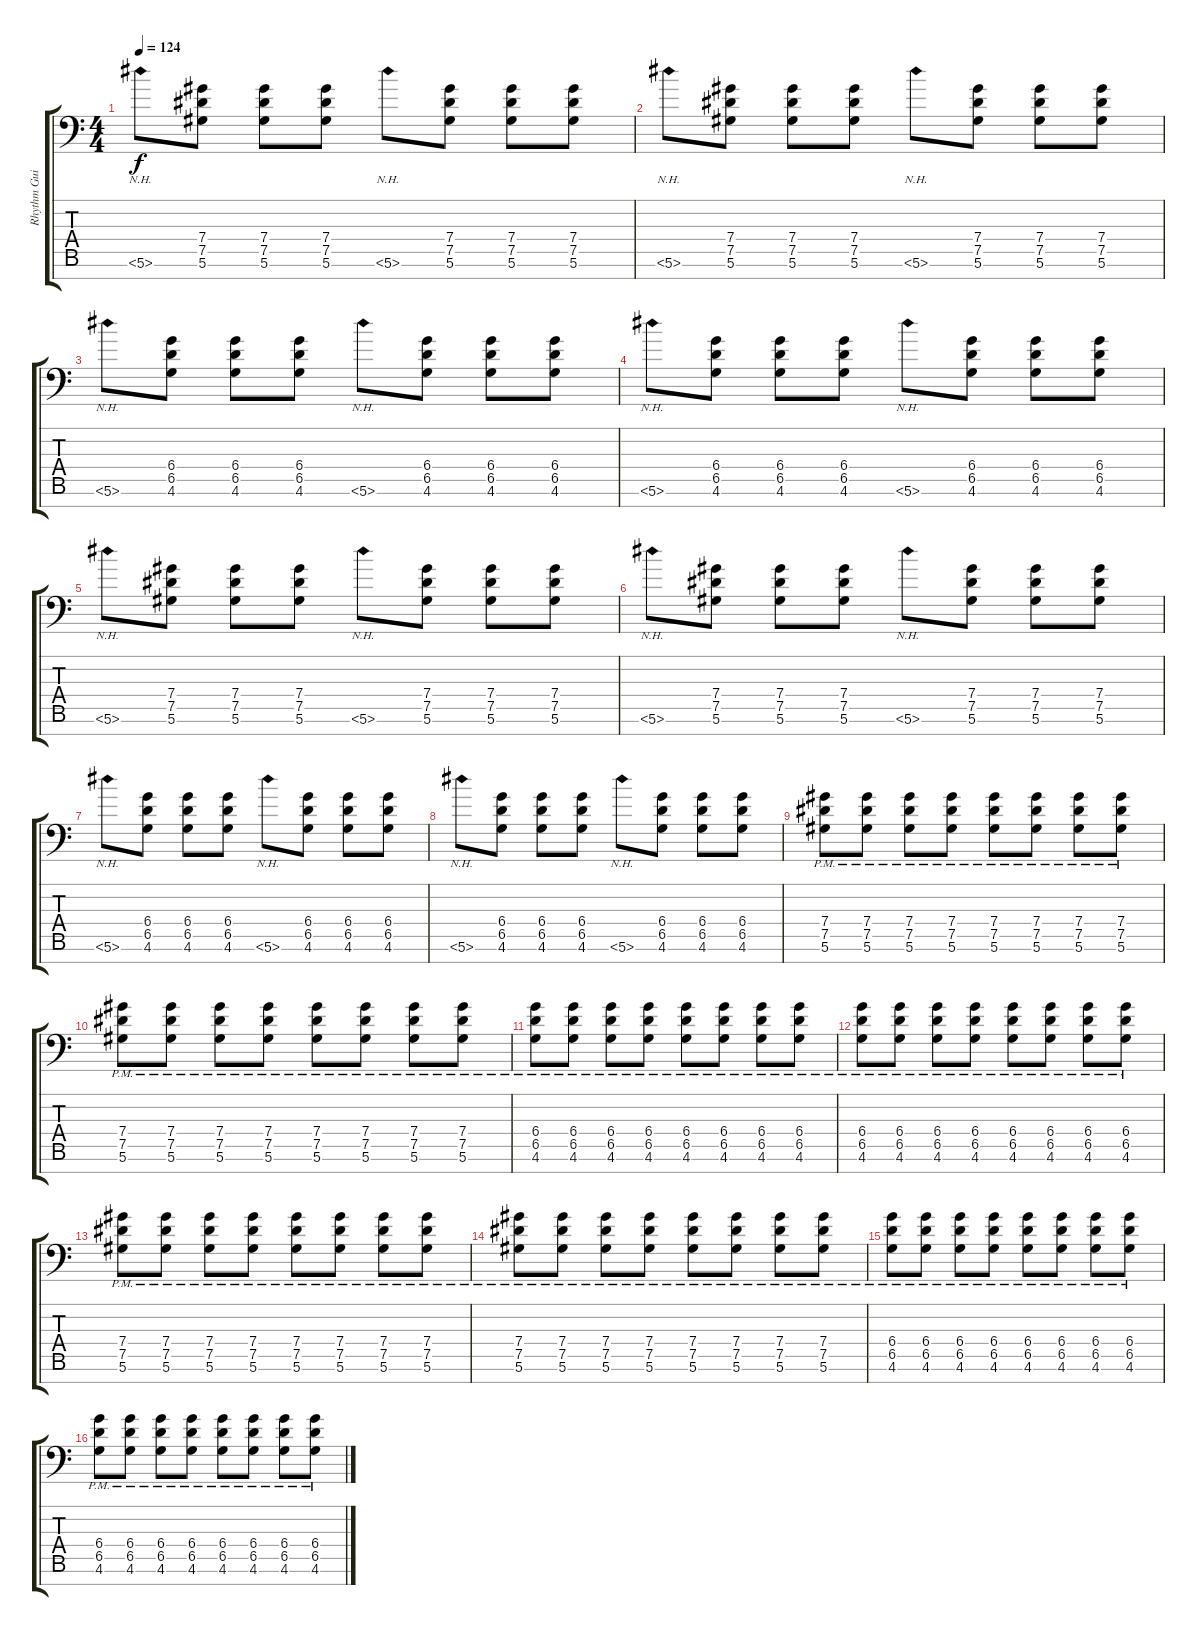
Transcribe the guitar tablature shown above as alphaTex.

\track ("Rhythm Guitar (left)" "Rhythm Gui") {instrument distortionguitar}
\staff {score tabs}
\tuning (Eb4 Bb3 Gb3 Db3 Ab2 Eb2 Bb1) {hide}
\ts (4 4)
\tempo 124
\clef f4
\ks c
5.6{nh}.8{dy f} (7.4 7.5 5.6).8 (7.4 7.5 5.6).8 (7.4 7.5 5.6).8 5.6{nh}.8 (7.4 7.5 5.6).8 (7.4 7.5 5.6).8 (7.4 7.5 5.6).8 |
5.6{nh}.8 (7.4 7.5 5.6).8 (7.4 7.5 5.6).8 (7.4 7.5 5.6).8 5.6{nh}.8 (7.4 7.5 5.6).8 (7.4 7.5 5.6).8 (7.4 7.5 5.6).8 |
5.6{nh}.8 (6.4 6.5 4.6).8 (6.4 6.5 4.6).8 (6.4 6.5 4.6).8 5.6{nh}.8 (6.4 6.5 4.6).8 (6.4 6.5 4.6).8 (6.4 6.5 4.6).8 |
5.6{nh}.8 (6.4 6.5 4.6).8 (6.4 6.5 4.6).8 (6.4 6.5 4.6).8 5.6{nh}.8 (6.4 6.5 4.6).8 (6.4 6.5 4.6).8 (6.4 6.5 4.6).8 |
5.6{nh}.8 (7.4 7.5 5.6).8 (7.4 7.5 5.6).8 (7.4 7.5 5.6).8 5.6{nh}.8 (7.4 7.5 5.6).8 (7.4 7.5 5.6).8 (7.4 7.5 5.6).8 |
5.6{nh}.8 (7.4 7.5 5.6).8 (7.4 7.5 5.6).8 (7.4 7.5 5.6).8 5.6{nh}.8 (7.4 7.5 5.6).8 (7.4 7.5 5.6).8 (7.4 7.5 5.6).8 |
5.6{nh}.8 (6.4 6.5 4.6).8 (6.4 6.5 4.6).8 (6.4 6.5 4.6).8 5.6{nh}.8 (6.4 6.5 4.6).8 (6.4 6.5 4.6).8 (6.4 6.5 4.6).8 |
5.6{nh}.8 (6.4 6.5 4.6).8 (6.4 6.5 4.6).8 (6.4 6.5 4.6).8 5.6{nh}.8 (6.4 6.5 4.6).8 (6.4 6.5 4.6).8 (6.4 6.5 4.6).8 |
(7.4{pm} 7.5{pm} 5.6{pm}).8 (7.4{pm} 7.5{pm} 5.6{pm}).8 (7.4{pm} 7.5{pm} 5.6{pm}).8 (7.4{pm} 7.5{pm} 5.6{pm}).8 (7.4{pm} 7.5{pm} 5.6{pm}).8 (7.4{pm} 7.5{pm} 5.6{pm}).8 (7.4{pm} 7.5{pm} 5.6{pm}).8 (7.4{pm} 7.5{pm} 5.6{pm}).8 |
(7.4{pm} 7.5{pm} 5.6{pm}).8 (7.4{pm} 7.5{pm} 5.6{pm}).8 (7.4{pm} 7.5{pm} 5.6{pm}).8 (7.4{pm} 7.5{pm} 5.6{pm}).8 (7.4{pm} 7.5{pm} 5.6{pm}).8 (7.4{pm} 7.5{pm} 5.6{pm}).8 (7.4{pm} 7.5{pm} 5.6{pm}).8 (7.4{pm} 7.5{pm} 5.6{pm}).8 |
(6.4{pm} 6.5{pm} 4.6{pm}).8 (6.4{pm} 6.5{pm} 4.6{pm}).8 (6.4{pm} 6.5{pm} 4.6{pm}).8 (6.4{pm} 6.5{pm} 4.6{pm}).8 (6.4{pm} 6.5{pm} 4.6{pm}).8 (6.4{pm} 6.5{pm} 4.6{pm}).8 (6.4{pm} 6.5{pm} 4.6{pm}).8 (6.4{pm} 6.5{pm} 4.6{pm}).8 |
(6.4{pm} 6.5{pm} 4.6{pm}).8 (6.4{pm} 6.5{pm} 4.6{pm}).8 (6.4{pm} 6.5{pm} 4.6{pm}).8 (6.4{pm} 6.5{pm} 4.6{pm}).8 (6.4{pm} 6.5{pm} 4.6{pm}).8 (6.4{pm} 6.5{pm} 4.6{pm}).8 (6.4{pm} 6.5{pm} 4.6{pm}).8 (6.4{pm} 6.5{pm} 4.6{pm}).8 |
(7.4{pm} 7.5{pm} 5.6{pm}).8 (7.4{pm} 7.5{pm} 5.6{pm}).8 (7.4{pm} 7.5{pm} 5.6{pm}).8 (7.4{pm} 7.5{pm} 5.6{pm}).8 (7.4{pm} 7.5{pm} 5.6{pm}).8 (7.4{pm} 7.5{pm} 5.6{pm}).8 (7.4{pm} 7.5{pm} 5.6{pm}).8 (7.4{pm} 7.5{pm} 5.6{pm}).8 |
(7.4{pm} 7.5{pm} 5.6{pm}).8 (7.4{pm} 7.5{pm} 5.6{pm}).8 (7.4{pm} 7.5{pm} 5.6{pm}).8 (7.4{pm} 7.5{pm} 5.6{pm}).8 (7.4{pm} 7.5{pm} 5.6{pm}).8 (7.4{pm} 7.5{pm} 5.6{pm}).8 (7.4{pm} 7.5{pm} 5.6{pm}).8 (7.4{pm} 7.5{pm} 5.6{pm}).8 |
(6.4{pm} 6.5{pm} 4.6{pm}).8 (6.4{pm} 6.5{pm} 4.6{pm}).8 (6.4{pm} 6.5{pm} 4.6{pm}).8 (6.4{pm} 6.5{pm} 4.6{pm}).8 (6.4{pm} 6.5{pm} 4.6{pm}).8 (6.4{pm} 6.5{pm} 4.6{pm}).8 (6.4{pm} 6.5{pm} 4.6{pm}).8 (6.4{pm} 6.5{pm} 4.6{pm}).8 |
(6.4{pm} 6.5{pm} 4.6{pm}).8 (6.4{pm} 6.5{pm} 4.6{pm}).8 (6.4{pm} 6.5{pm} 4.6{pm}).8 (6.4{pm} 6.5{pm} 4.6{pm}).8 (6.4{pm} 6.5{pm} 4.6{pm}).8 (6.4{pm} 6.5{pm} 4.6{pm}).8 (6.4{pm} 6.5{pm} 4.6{pm}).8 (6.4{pm} 6.5{pm} 4.6{pm}).8
